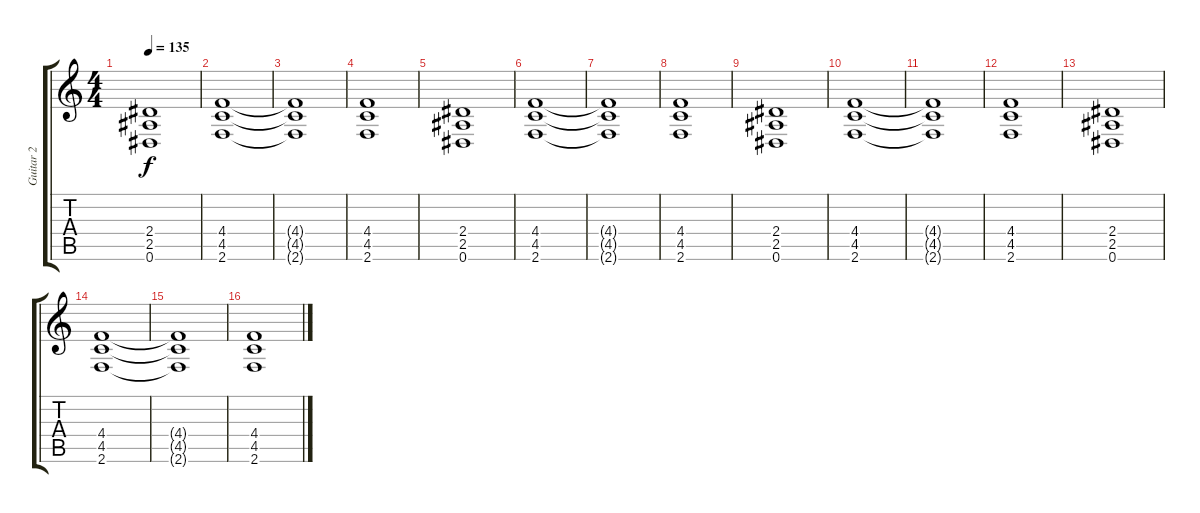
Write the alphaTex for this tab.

\track ("Guitar 2" "Guitar 2") {instrument distortionguitar}
\staff {score tabs}
\tuning (Eb4 Bb3 Gb3 Db3 Ab2 Eb2) {hide}
\ts (4 4)
\tempo 135
\clef g2
\ks c
(2.4 2.5 0.6).1{dy f} |
(4.4 4.5 2.6).1 |
(4.4{t} 4.5{t} 2.6{t}).1 |
(4.4 4.5 2.6).1 |
(2.4 2.5 0.6).1 |
(4.4 4.5 2.6).1 |
(4.4{t} 4.5{t} 2.6{t}).1 |
(4.4 4.5 2.6).1{volume 8} |
(2.4 2.5 0.6).1 |
(4.4 4.5 2.6).1 |
(4.4{t} 4.5{t} 2.6{t}).1 |
(4.4 4.5 2.6).1{volume 4} |
(2.4 2.5 0.6).1 |
(4.4 4.5 2.6).1 |
(4.4{t} 4.5{t} 2.6{t}).1 |
(4.4 4.5 2.6).1{volume 0}
